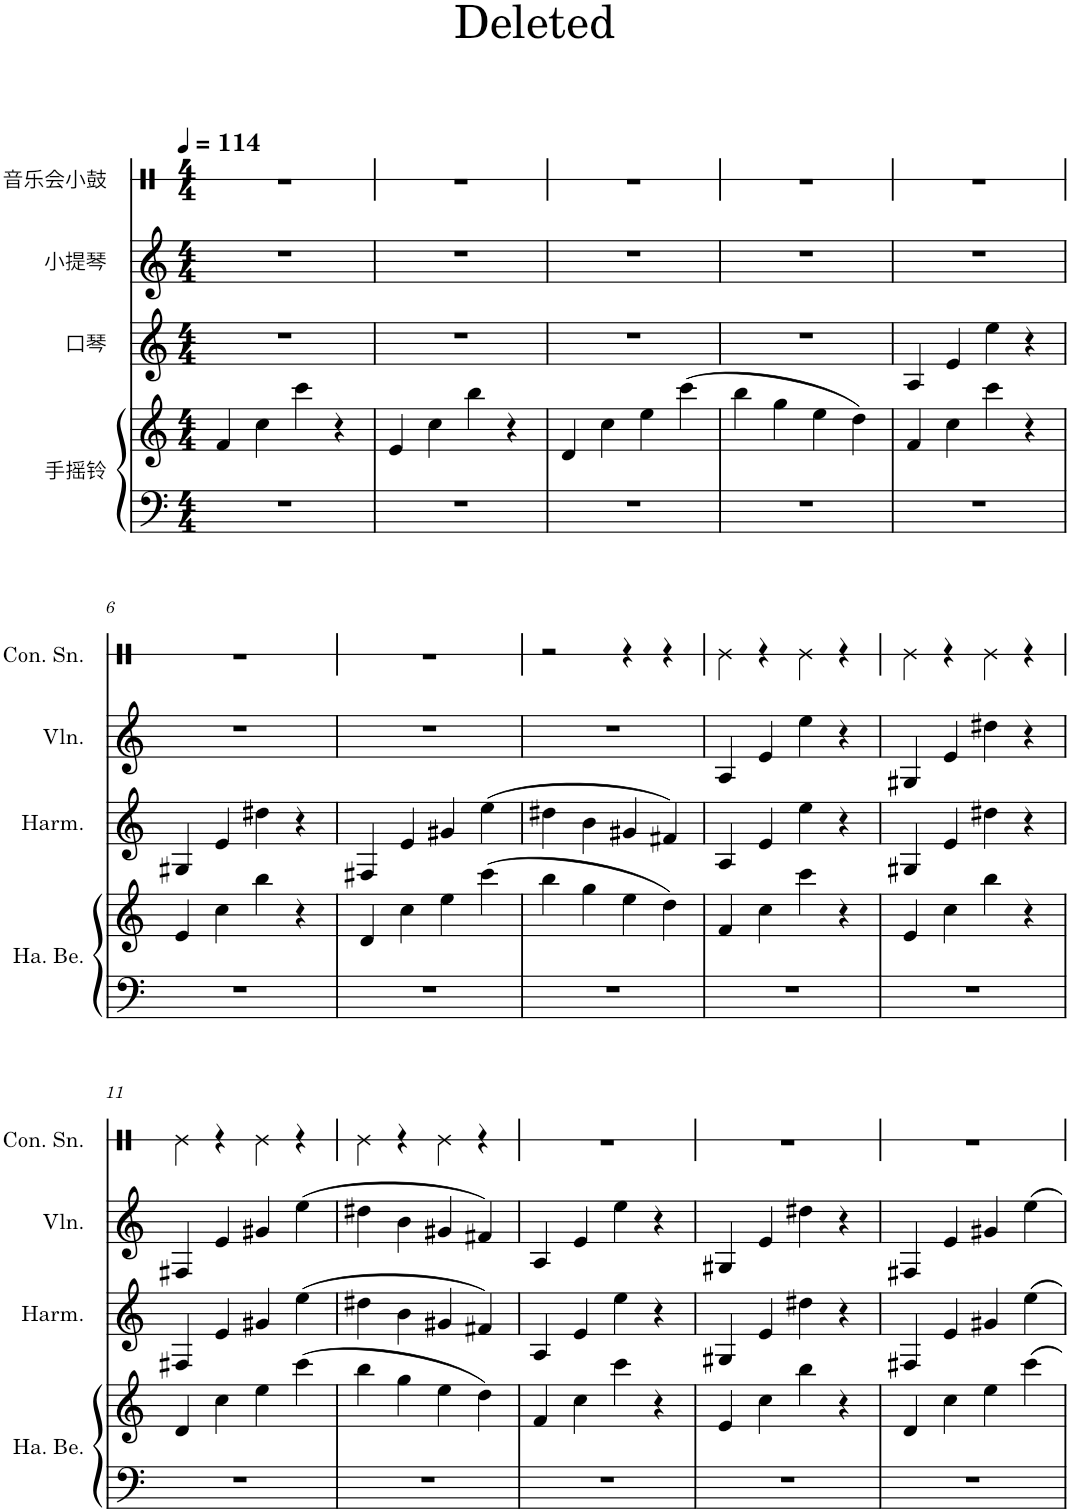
**kern	**kern	**kern	**kern	**kern
*part4	*part4	*part3	*part2	*part1
*staff5	*staff4	*staff3	*staff2	*staff1
*I"手摇铃	*	*I"口琴	*I"小提琴	*I"音乐会小鼓
*	*	*	*	*stria1
*clefF4	*clefG2	*clefG2	*clefG2	*clefX
*k[]	*k[]	*k[]	*k[]	*k[]
*M4/4	*M4/4	*M4/4	*M4/4	*M4/4
*MM114	*MM114	*MM114	*MM114	*MM114
=1	=1	=1	=1	=1
1r	4f/	1r	1r	1r
.	4cc\	.	.	.
.	4ccc\	.	.	.
.	4r	.	.	.
=2	=2	=2	=2	=2
1r	4e/	1r	1r	1r
.	4cc\	.	.	.
.	4bb\	.	.	.
.	4r	.	.	.
=3	=3	=3	=3	=3
1r	4d/	1r	1r	1r
.	4cc\	.	.	.
.	4ee\	.	.	.
.	(4ccc\	.	.	.
=4	=4	=4	=4	=4
1r	4bb\	1r	1r	1r
.	4gg\	.	.	.
.	4ee\	.	.	.
.	4dd\)	.	.	.
=5	=5	=5	=5	=5
1r	4f/	4A/	1r	1r
.	4cc\	4e/	.	.
.	4ccc\	4ee\	.	.
.	4r	4r	.	.
!!LO:LB:g=z
=6	=6	=6	=6	=6
1r	4e/	4G#X/	1r	1r
.	4cc\	4e/	.	.
.	4bb\	4dd#X\	.	.
.	4r	4r	.	.
=7	=7	=7	=7	=7
1r	4d/	4F#X/	1r	1r
.	4cc\	4e/	.	.
.	4ee\	4g#X/	.	.
.	(4ccc\	(4ee\	.	.
=8	=8	=8	=8	=8
1r	4bb\	4dd#X\	1r	2r
.	4gg\	4b\	.	.
.	4ee\	4g#X/	.	4r
.	4dd\)	4f#X/)	.	4r
=9	=9	=9	=9	=9
1r	4f/	4A/	4A/	4Re\
.	4cc\	4e/	4e/	4r
.	4ccc\	4ee\	4ee\	4Re\
.	4r	4r	4r	4r
=10	=10	=10	=10	=10
1r	4e/	4G#X/	4G#X/	4Re\
.	4cc\	4e/	4e/	4r
.	4bb\	4dd#X\	4dd#X\	4Re\
.	4r	4r	4r	4r
!!LO:LB:g=z
=11	=11	=11	=11	=11
1r	4d/	4F#X/	4F#X/	4Re\
.	4cc\	4e/	4e/	4r
.	4ee\	4g#X/	4g#X/	4Re\
.	(4ccc\	(4ee\	(4ee\	4r
=12	=12	=12	=12	=12
1r	4bb\	4dd#X\	4dd#X\	4Re\
.	4gg\	4b\	4b\	4r
.	4ee\	4g#X/	4g#X/	4Re\
.	4dd\)	4f#X/)	4f#X/)	4r
=13	=13	=13	=13	=13
1r	4f/	4A/	4A/	1r
.	4cc\	4e/	4e/	.
.	4ccc\	4ee\	4ee\	.
.	4r	4r	4r	.
=14	=14	=14	=14	=14
1r	4e/	4G#X/	4G#X/	1r
.	4cc\	4e/	4e/	.
.	4bb\	4dd#X\	4dd#X\	.
.	4r	4r	4r	.
=15	=15	=15	=15	=15
1r	4d/	4F#X/	4F#X/	1r
.	4cc\	4e/	4e/	.
.	4ee\	4g#X/	4g#X/	.
.	4ccc\	4ee\	4ee\	.
=	=	=	=	=
*-	*-	*-	*-	*-
